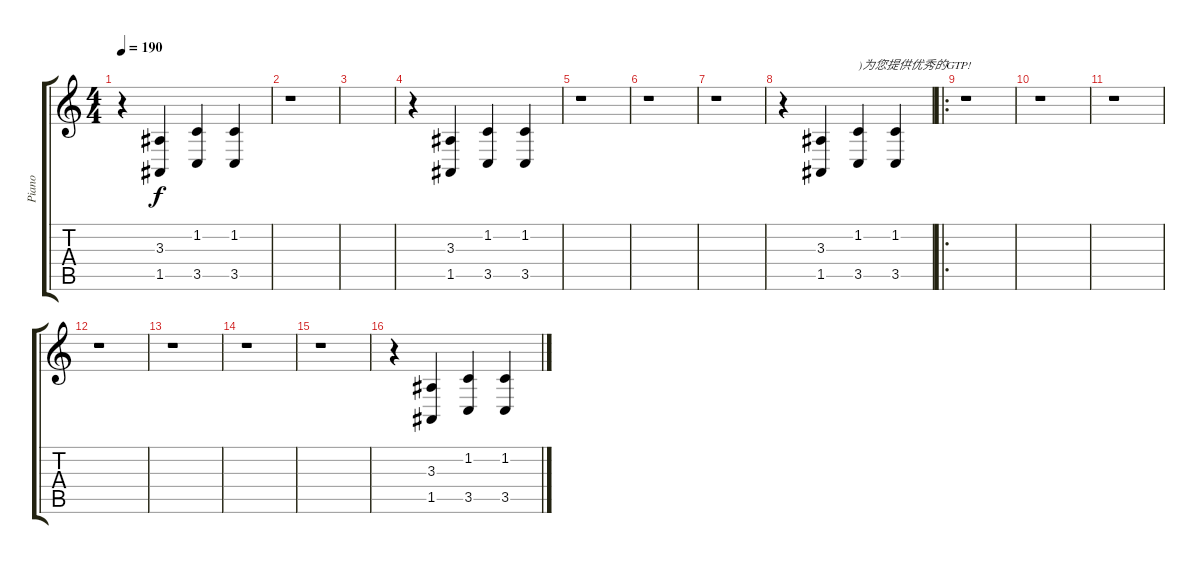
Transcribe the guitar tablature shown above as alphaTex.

\track ("Piano" "Piano") {instrument electricgrandpiano}
\staff {score tabs}
\tuning (E4 B3 G3 D3 A2 E2) {hide}
\ts (4 4)
\tempo 190
\clef g2
\ks c
r.4{dy f instrument electricgrandpiano} (3.3 1.5).4 (1.2 3.5).4 (1.2 3.5).4 |
r.1 |
|
r.4 (3.3 1.5).4 (1.2 3.5).4 (1.2 3.5).4 |
r.1 |
r.1 |
r.1 |
r.4 (3.3 1.5).4 (1.2 3.5).4{txt ")为您提供优秀的GTP!"} (1.2 3.5).4 |
\ro
r.1 |
r.1 |
r.1 |
r.1 |
r.1 |
r.1 |
r.1 |
r.4 (3.3 1.5).4 (1.2 3.5).4 (1.2 3.5).4
